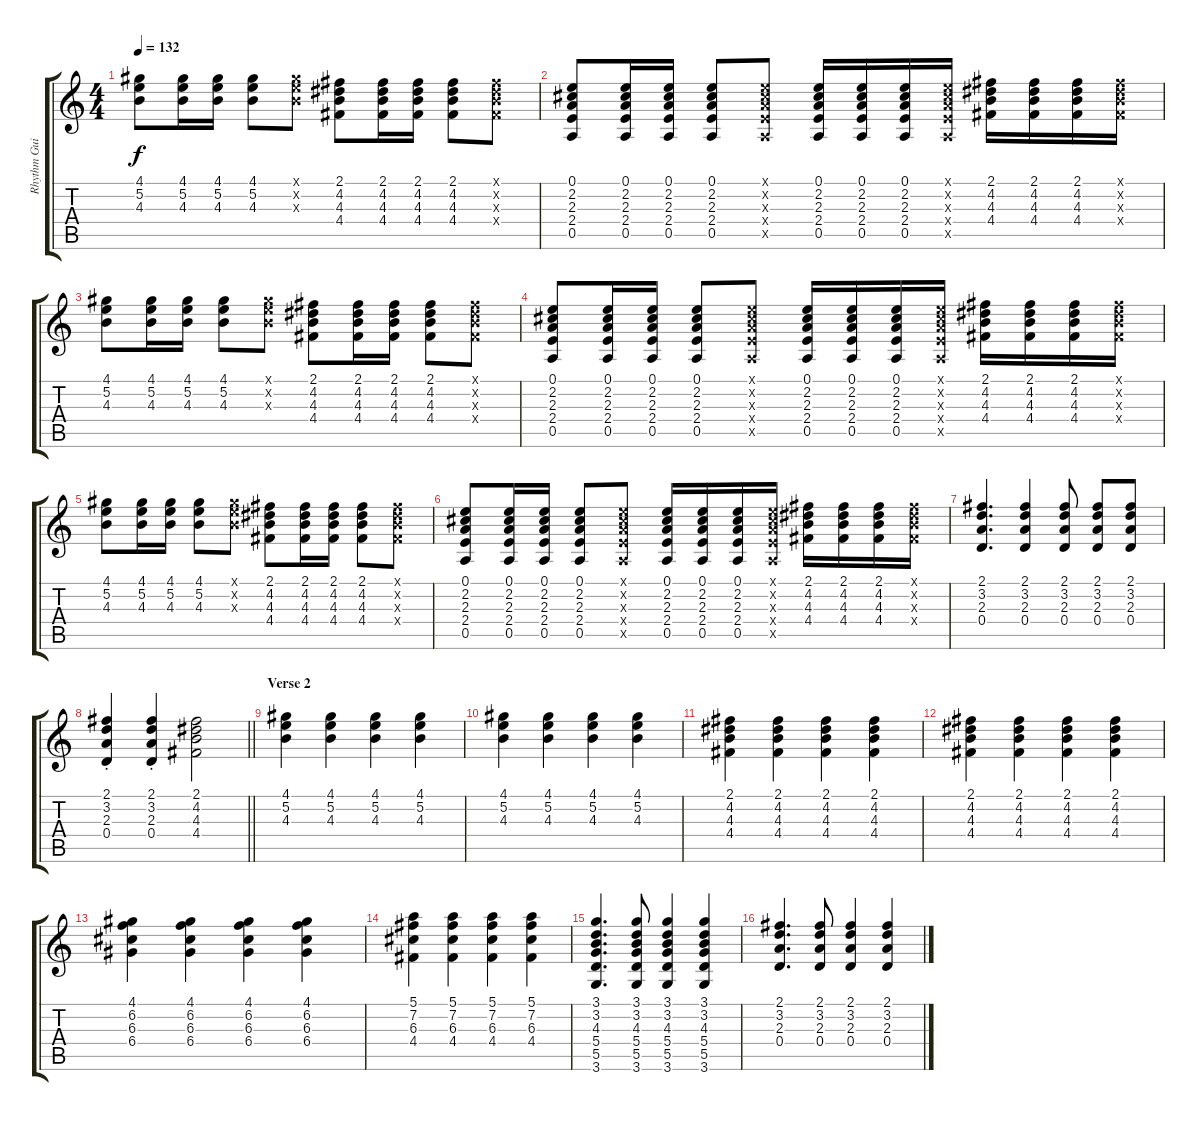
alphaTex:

\track ("Rhythm Guitar" "Rhythm Gui") {instrument electricguitarclean}
\staff {score tabs}
\tuning (E4 B3 G3 D3 A2 E2) {hide}
\ts (4 4)
\tempo 132
\clef g2
\ks c
(4.1 5.2 4.3).8{dy f} (4.1 5.2 4.3).16 (4.1 5.2 4.3).16 (4.1 5.2 4.3).8 (4.1{x} 5.2{x} 4.3{x}).8 (2.1 4.2 4.3 4.4).8 (2.1 4.2 4.3 4.4).16 (2.1 4.2 4.3 4.4).16 (2.1 4.2 4.3 4.4).8 (2.1{x} 4.2{x} 4.3{x} 4.4{x}).8 |
(0.1 2.2 2.3 2.4 0.5).8 (0.1 2.2 2.3 2.4 0.5).16 (0.1 2.2 2.3 2.4 0.5).16 (0.1 2.2 2.3 2.4 0.5).8 (0.1{x} 2.2{x} 2.3{x} 2.4{x} 0.5{x}).8 (0.1 2.2 2.3 2.4 0.5).16 (0.1 2.2 2.3 2.4 0.5).16 (0.1 2.2 2.3 2.4 0.5).16 (0.1{x} 2.2{x} 2.3{x} 2.4{x} 0.5{x}).16 (2.1 4.2 4.3 4.4).16 (2.1 4.2 4.3 4.4).16 (2.1 4.2 4.3 4.4).16 (2.1{x} 4.2{x} 4.3{x} 4.4{x}).16 |
(4.1 5.2 4.3).8 (4.1 5.2 4.3).16 (4.1 5.2 4.3).16 (4.1 5.2 4.3).8 (4.1{x} 5.2{x} 4.3{x}).8 (2.1 4.2 4.3 4.4).8 (2.1 4.2 4.3 4.4).16 (2.1 4.2 4.3 4.4).16 (2.1 4.2 4.3 4.4).8 (2.1{x} 4.2{x} 4.3{x} 4.4{x}).8 |
(0.1 2.2 2.3 2.4 0.5).8 (0.1 2.2 2.3 2.4 0.5).16 (0.1 2.2 2.3 2.4 0.5).16 (0.1 2.2 2.3 2.4 0.5).8 (0.1{x} 2.2{x} 2.3{x} 2.4{x} 0.5{x}).8 (0.1 2.2 2.3 2.4 0.5).16 (0.1 2.2 2.3 2.4 0.5).16 (0.1 2.2 2.3 2.4 0.5).16 (0.1{x} 2.2{x} 2.3{x} 2.4{x} 0.5{x}).16 (2.1 4.2 4.3 4.4).16 (2.1 4.2 4.3 4.4).16 (2.1 4.2 4.3 4.4).16 (2.1{x} 4.2{x} 4.3{x} 4.4{x}).16 |
(4.1 5.2 4.3).8 (4.1 5.2 4.3).16 (4.1 5.2 4.3).16 (4.1 5.2 4.3).8 (4.1{x} 5.2{x} 4.3{x}).8 (2.1 4.2 4.3 4.4).8 (2.1 4.2 4.3 4.4).16 (2.1 4.2 4.3 4.4).16 (2.1 4.2 4.3 4.4).8 (2.1{x} 4.2{x} 4.3{x} 4.4{x}).8 |
(0.1 2.2 2.3 2.4 0.5).8 (0.1 2.2 2.3 2.4 0.5).16 (0.1 2.2 2.3 2.4 0.5).16 (0.1 2.2 2.3 2.4 0.5).8 (0.1{x} 2.2{x} 2.3{x} 2.4{x} 0.5{x}).8 (0.1 2.2 2.3 2.4 0.5).16 (0.1 2.2 2.3 2.4 0.5).16 (0.1 2.2 2.3 2.4 0.5).16 (0.1{x} 2.2{x} 2.3{x} 2.4{x} 0.5{x}).16 (2.1 4.2 4.3 4.4).16 (2.1 4.2 4.3 4.4).16 (2.1 4.2 4.3 4.4).16 (2.1{x} 4.2{x} 4.3{x} 4.4{x}).16 |
(2.1 3.2 2.3 0.4).4{d} (2.1 3.2 2.3 0.4).4 (2.1 3.2 2.3 0.4).8 (2.1 3.2 2.3 0.4).8 (2.1 3.2 2.3 0.4).8 |
\barLineRight lightlight
(2.1{st} 3.2{st} 2.3{st} 0.4{st}).4 (2.1{st} 3.2{st} 2.3{st} 0.4{st}).4 (2.1 4.2 4.3 4.4).2 |
\section ("" "Verse 2")
(4.1 5.2 4.3).4 (4.1 5.2 4.3).4 (4.1 5.2 4.3).4 (4.1 5.2 4.3).4 |
(4.1 5.2 4.3).4 (4.1 5.2 4.3).4 (4.1 5.2 4.3).4 (4.1 5.2 4.3).4 |
(2.1 4.2 4.3 4.4).4 (2.1 4.2 4.3 4.4).4 (2.1 4.2 4.3 4.4).4 (2.1 4.2 4.3 4.4).4 |
(2.1 4.2 4.3 4.4).4 (2.1 4.2 4.3 4.4).4 (2.1 4.2 4.3 4.4).4 (2.1 4.2 4.3 4.4).4 |
(4.1 6.2 6.3 6.4).4 (4.1 6.2 6.3 6.4).4 (4.1 6.2 6.3 6.4).4 (4.1 6.2 6.3 6.4).4 |
(5.1 7.2 6.3 4.4).4 (5.1 7.2 6.3 4.4).4 (5.1 7.2 6.3 4.4).4 (5.1 7.2 6.3 4.4).4 |
(3.1 3.2 4.3 5.4 5.5 3.6).4{d} (3.1 3.2 4.3 5.4 5.5 3.6).8 (3.1 3.2 4.3 5.4 5.5 3.6).4 (3.1 3.2 4.3 5.4 5.5 3.6).4 |
(2.1 3.2 2.3 0.4).4{d} (2.1 3.2 2.3 0.4).8 (2.1 3.2 2.3 0.4).4 (2.1 3.2 2.3 0.4).4
